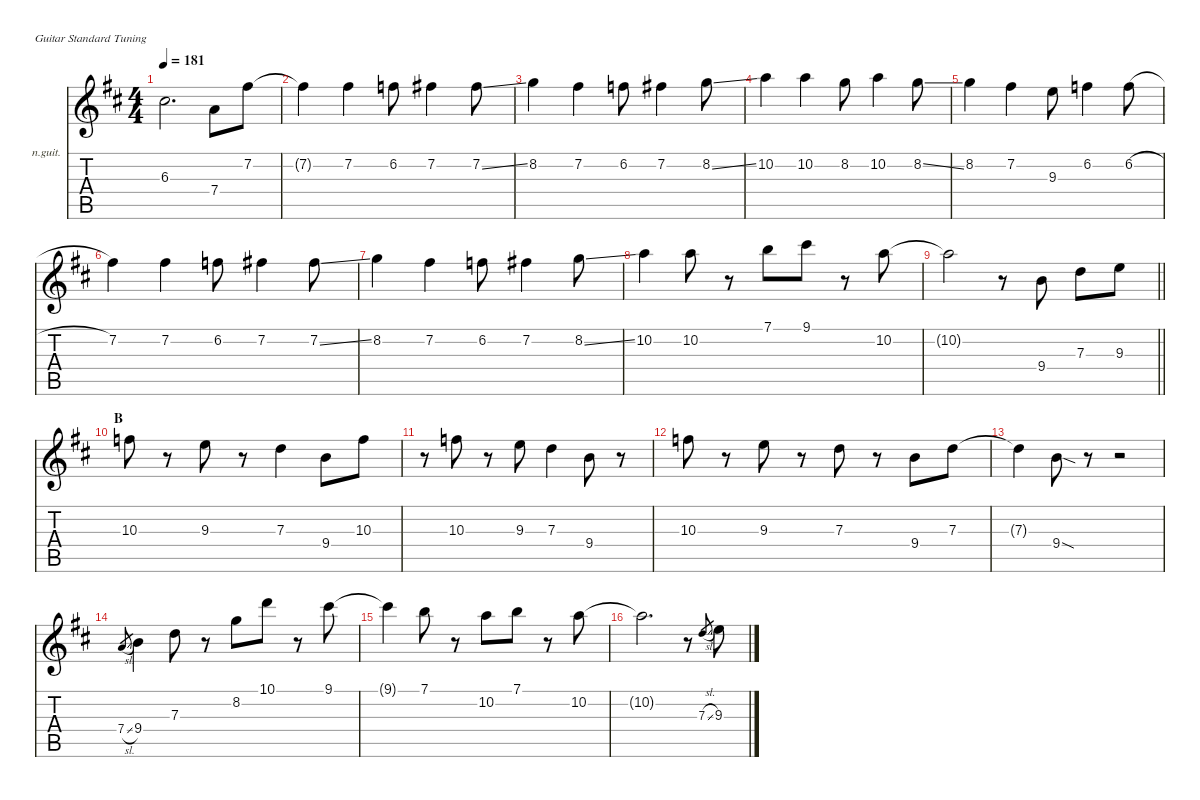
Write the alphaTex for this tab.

\hideDynamics
\bracketExtendMode nobrackets
\firstSystemTrackNameOrientation horizontal
\otherSystemsTrackNameOrientation horizontal
\track ("A.Guitar 1" "n.guit.") {instrument acousticguitarnylon}
\staff {score tabs}
\tuning (E4 B3 G3 D3 A2 E2)
\ts (4 4)
\tempo 181
\clef g2
\ks d
6.3{acc #}.2{d dy f} 7.4{acc forcenatural}.8 7.2{acc #}.8 |
7.2{t acc #}.4 7.2{acc #}.4 6.2{acc forcenatural}.8 7.2{acc #}.4 7.2{ss acc #}.8 |
8.2{acc forcenatural}.4 7.2{acc #}.4 6.2{acc forcenatural}.8 7.2{acc #}.4 8.2{ss acc forcenatural}.8 |
10.2{acc forcenatural}.4 10.2{acc forcenatural}.4 8.2{acc forcenatural}.8 10.2{acc forcenatural}.4 8.2{ss acc forcenatural}.8 |
8.2{acc forcenatural}.4 7.2{acc #}.4 9.3{acc forcenatural}.8 6.2{acc forcenatural}.4 6.2{h acc forcenatural}.8 |
7.2{acc #}.4 7.2{acc #}.4 6.2{acc forcenatural}.8 7.2{acc #}.4 7.2{ss acc #}.8 |
8.2{acc forcenatural}.4 7.2{acc #}.4 6.2{acc forcenatural}.8 7.2{acc #}.4 8.2{ss acc forcenatural}.8 |
10.2{acc forcenatural}.4 10.2{acc forcenatural}.8 r.8 7.1{acc forcenatural}.8 9.1{acc #}.8 r.8 10.2{acc forcenatural}.8 |
\barLineRight lightlight
10.2{t acc forcenatural}.2 r.8 9.4{acc forcenatural}.8 7.3{acc forcenatural}.8 9.3{acc forcenatural}.8 |
\section ("" "B")
10.3{acc forcenatural}.8 r.8 9.3{acc forcenatural}.8 r.8 7.3{acc forcenatural}.4 9.4{acc forcenatural}.8 10.3{acc forcenatural}.8 |
r.8 10.3{acc forcenatural}.8 r.8 9.3{acc forcenatural}.8 7.3{acc forcenatural}.4 9.4{acc forcenatural}.8 r.8 |
10.3{acc forcenatural}.8 r.8 9.3{acc forcenatural}.8 r.8 7.3{acc forcenatural}.8 r.8 9.4{acc forcenatural}.8 7.3{acc forcenatural}.8 |
7.3{t acc forcenatural}.4 9.4{sod acc forcenatural}.8 r.8 r.2 |
7.4{sl acc forcenatural}.8{gr dy mf} 9.4{acc forcenatural}.4{dy f} 7.3{acc forcenatural}.8 r.8 8.2{acc forcenatural}.8 10.1{acc forcenatural}.8 r.8 9.1{acc #}.8 |
9.1{t acc #}.4 7.1{acc forcenatural}.8 r.8 10.2{acc forcenatural}.8 7.1{acc forcenatural}.8 r.8 10.2{acc forcenatural}.8 |
10.2{t acc forcenatural}.2{d} r.8 7.3{sl acc forcenatural}.8{gr dy mf} 9.3{acc forcenatural}.8{dy f}
